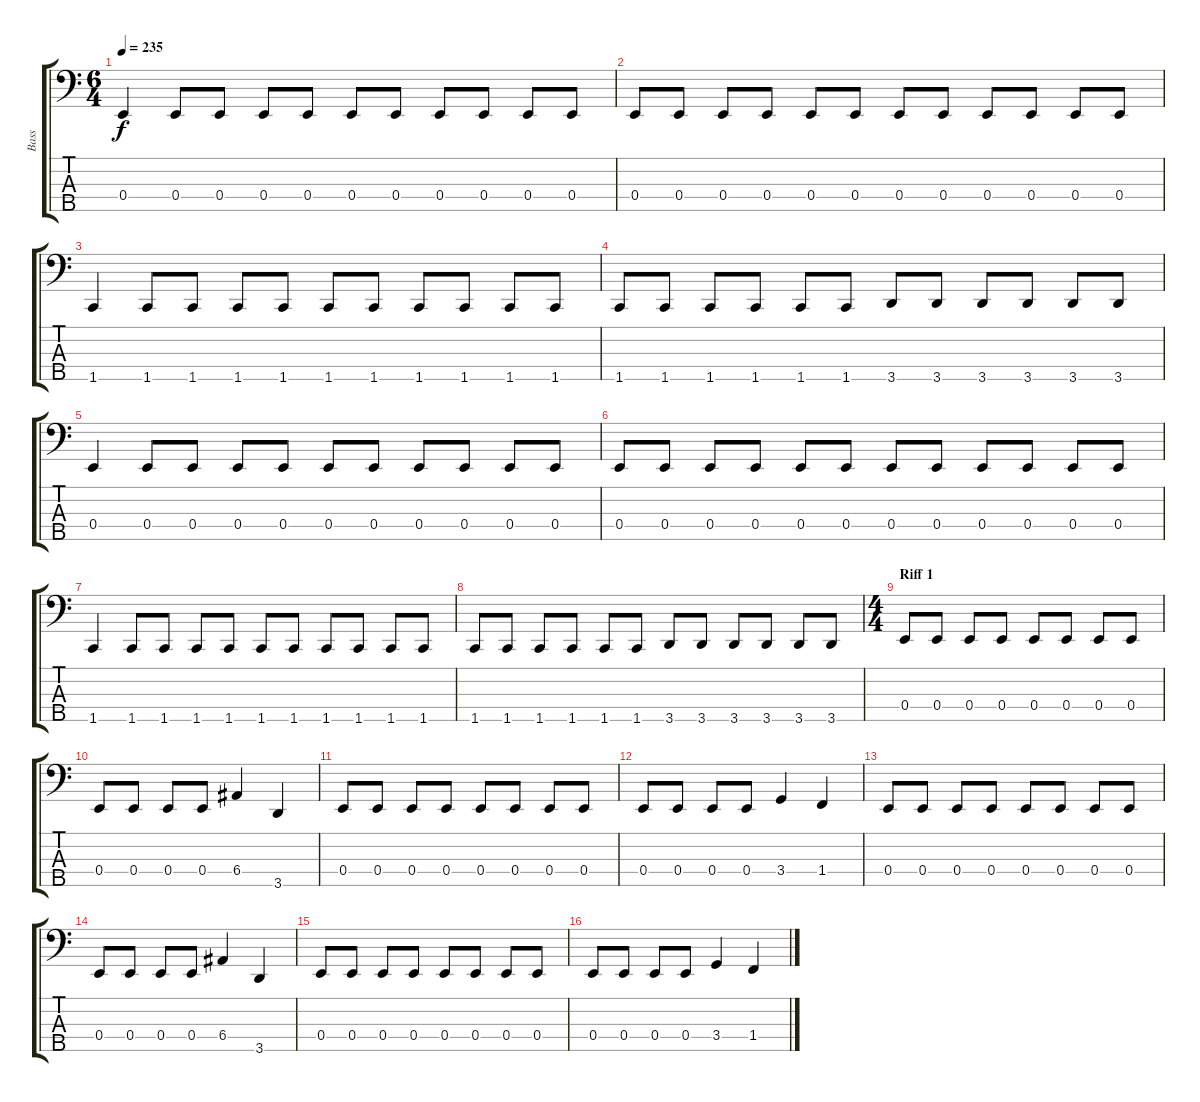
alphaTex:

\track ("Bass" "Bass") {instrument electricbassfinger}
\staff {score tabs}
\tuning (G2 D2 A1 E1 B0) {hide}
\ts (6 4)
\tempo 235
\clef f4
\ks c
0.4.4{dy f} 0.4.8 0.4.8 0.4.8 0.4.8 0.4.8 0.4.8 0.4.8 0.4.8 0.4.8 0.4.8 |
0.4.8 0.4.8 0.4.8 0.4.8 0.4.8 0.4.8 0.4.8 0.4.8 0.4.8 0.4.8 0.4.8 0.4.8 |
1.5.4 1.5.8 1.5.8 1.5.8 1.5.8 1.5.8 1.5.8 1.5.8 1.5.8 1.5.8 1.5.8 |
1.5.8 1.5.8 1.5.8 1.5.8 1.5.8 1.5.8 3.5.8 3.5.8 3.5.8 3.5.8 3.5.8 3.5.8 |
0.4.4 0.4.8 0.4.8 0.4.8 0.4.8 0.4.8 0.4.8 0.4.8 0.4.8 0.4.8 0.4.8 |
0.4.8 0.4.8 0.4.8 0.4.8 0.4.8 0.4.8 0.4.8 0.4.8 0.4.8 0.4.8 0.4.8 0.4.8 |
1.5.4 1.5.8 1.5.8 1.5.8 1.5.8 1.5.8 1.5.8 1.5.8 1.5.8 1.5.8 1.5.8 |
1.5.8 1.5.8 1.5.8 1.5.8 1.5.8 1.5.8 3.5.8 3.5.8 3.5.8 3.5.8 3.5.8 3.5.8 |
\ts (4 4)
\section ("" "Riff 1")
0.4.8 0.4.8 0.4.8 0.4.8 0.4.8 0.4.8 0.4.8 0.4.8 |
0.4.8 0.4.8 0.4.8 0.4.8 6.4.4 3.5.4 |
0.4.8 0.4.8 0.4.8 0.4.8 0.4.8 0.4.8 0.4.8 0.4.8 |
0.4.8 0.4.8 0.4.8 0.4.8 3.4.4 1.4.4 |
0.4.8 0.4.8 0.4.8 0.4.8 0.4.8 0.4.8 0.4.8 0.4.8 |
0.4.8 0.4.8 0.4.8 0.4.8 6.4.4 3.5.4 |
0.4.8 0.4.8 0.4.8 0.4.8 0.4.8 0.4.8 0.4.8 0.4.8 |
0.4.8 0.4.8 0.4.8 0.4.8 3.4.4 1.4.4
